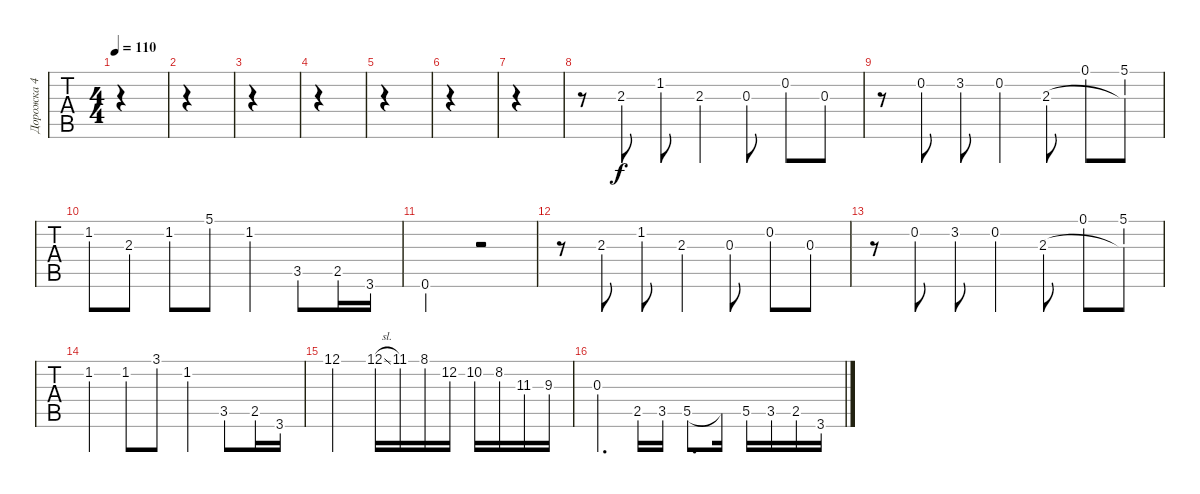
\track ("Дорожка 4" "Дорожка 4") {instrument acousticguitarsteel}
\staff {tabs}
\tuning (E4 B3 G3 D3 A2 E2) {hide}
\ts (4 4)
\tempo 110
\clef g2
\ks c
|
|
|
|
|
|
|
r.8 2.3.8 1.2.8 2.3.4 0.3.8 0.2.8 0.3.8 |
r.8 0.2.8 3.2.8 0.2.4 2.3.8 0.1.8 (5.1 2.3{t}).8 |
1.2.8 2.3.8 1.2.8 5.1.8 1.2.4 3.5.8 2.5.16 3.6.16 |
0.6.2 r.2 |
r.8 2.3.8 1.2.8 2.3.4 0.3.8 0.2.8 0.3.8 |
r.8 0.2.8 3.2.8 0.2.4 2.3.8 0.1.8 (5.1 2.3{t}).8 |
1.2.4 1.2.8 3.1.8 1.2.4 3.5.8 2.5.16 3.6.16 |
12.1.2 12.1{sl}.16 11.1.16 8.1.16 12.2.16 10.2.16 8.2.16 11.3.16 9.3.16 |
0.3.4{d} 2.5.16 3.5.16 5.5.8{d} 5.5{t}.16 5.5.16 3.5.16 2.5.16 3.6.16
